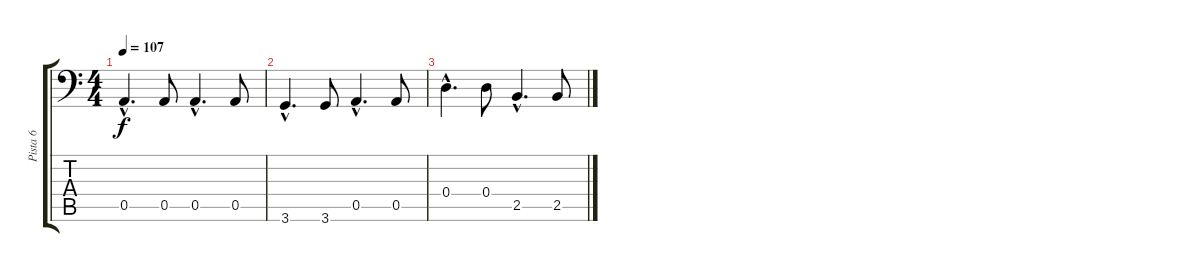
\track ("Pista 6" "Pista 6") {instrument electricbasspick}
\staff {score tabs}
\tuning (E3 B2 G2 D2 A1 E1) {hide}
\ts (4 4)
\tempo 107
\clef f4
\ks c
0.5{hac}.4{d dy f} 0.5.8 0.5{hac}.4{d} 0.5.8 |
3.6{hac}.4{d} 3.6.8 0.5{hac}.4{d} 0.5.8 |
0.4{hac}.4{d} 0.4.8 2.5{hac}.4{d} 2.5.8
